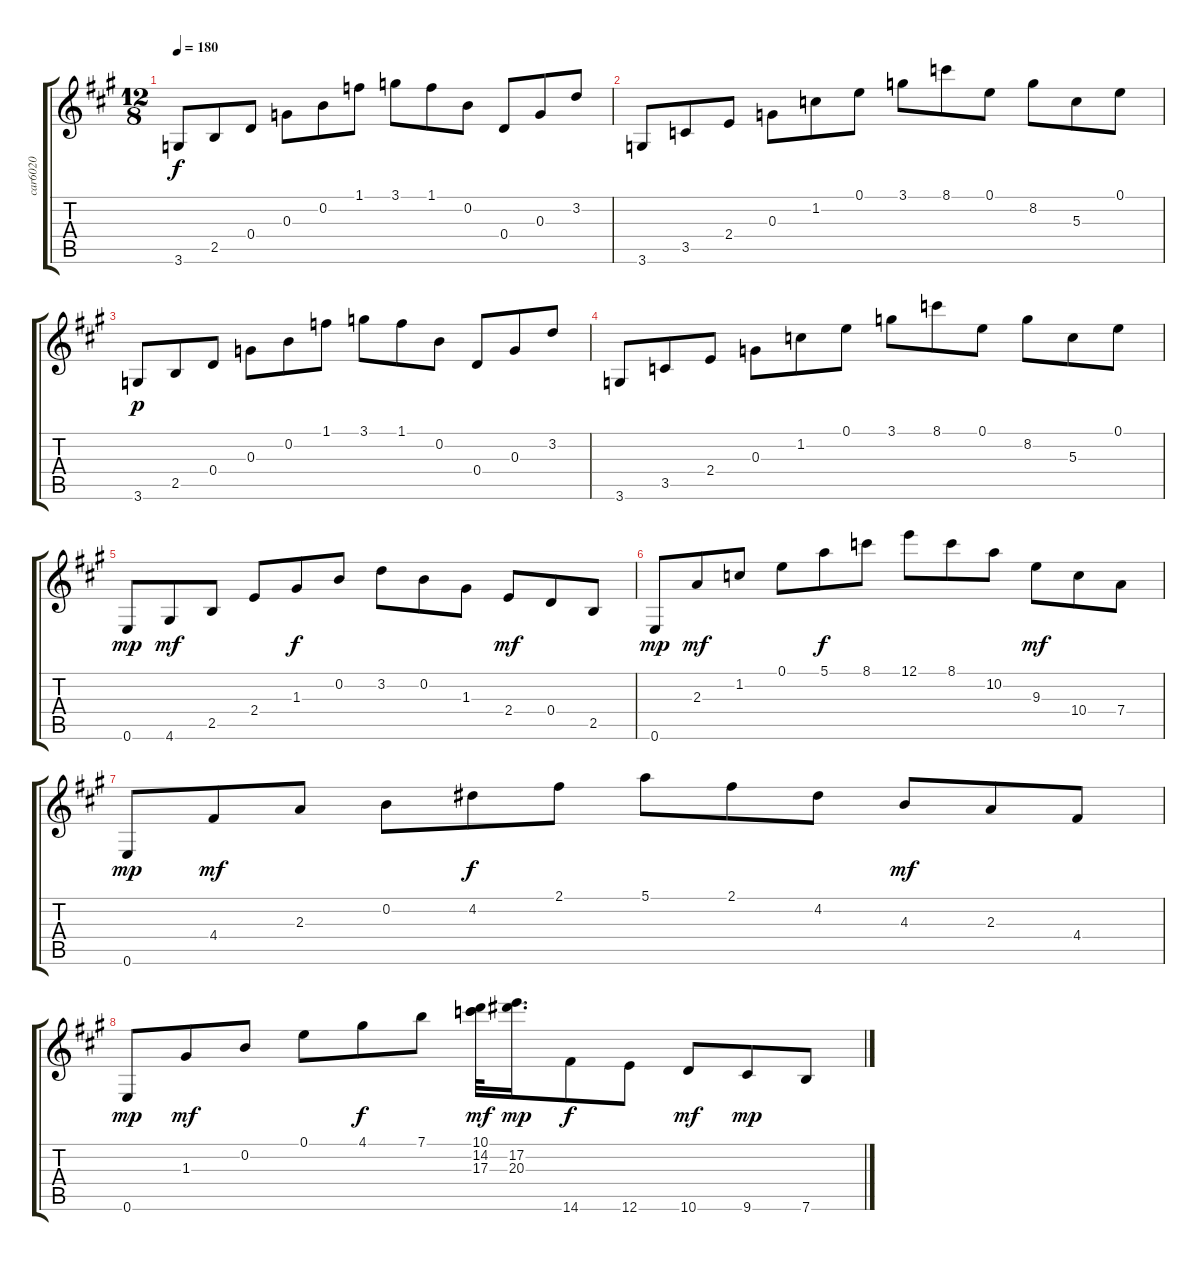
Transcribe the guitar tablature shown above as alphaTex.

\track ("car6020             " "car6020   ") {instrument acousticguitarnylon}
\staff {score tabs}
\tuning (E4 B3 G3 D3 A2 E2) {hide}
\ts (12 8)
\tempo 180
\clef g2
\ks a
3.6.8{dy f} 2.5.8 0.4.8 0.3.8 0.2.8 1.1.8 3.1.8 1.1.8 0.2.8 0.4.8 0.3.8 3.2.8 |
3.6.8 3.5.8 2.4.8 0.3.8 1.2.8 0.1.8 3.1.8 8.1.8 0.1.8 8.2.8 5.3.8 0.1.8 |
3.6.8{dy p} 2.5.8 0.4.8 0.3.8 0.2.8 1.1.8 3.1.8 1.1.8 0.2.8 0.4.8 0.3.8 3.2.8 |
3.6.8 3.5.8 2.4.8 0.3.8 1.2.8 0.1.8 3.1.8 8.1.8 0.1.8 8.2.8 5.3.8 0.1.8 |
0.6.8{dy mp} 4.6.8{dy mf} 2.5.8 2.4.8 1.3.8{dy f} 0.2.8 3.2.8 0.2.8 1.3.8 2.4.8{dy mf} 0.4.8 2.5.8 |
0.6.8{dy mp} 2.3.8{dy mf} 1.2.8 0.1.8 5.1.8{dy f} 8.1.8 12.1.8 8.1.8 10.2.8 9.3.8{dy mf} 10.4.8 7.4.8 |
0.6.8{dy mp} 4.4.8{dy mf} 2.3.8 0.2.8 4.2.8{dy f} 2.1.8 5.1.8 2.1.8 4.2.8 4.3.8{dy mf} 2.3.8 4.4.8 |
0.6.8{dy mp} 1.3.8{dy mf} 0.2.8 0.1.8 4.1.8{dy f} 7.1.8 (10.1 14.2 17.3).32{dy mf} (17.2 20.3).16{d dy mp} 14.6.8{dy f} 12.6.8 10.6.8{dy mf} 9.6.8{dy mp} 7.6.8
